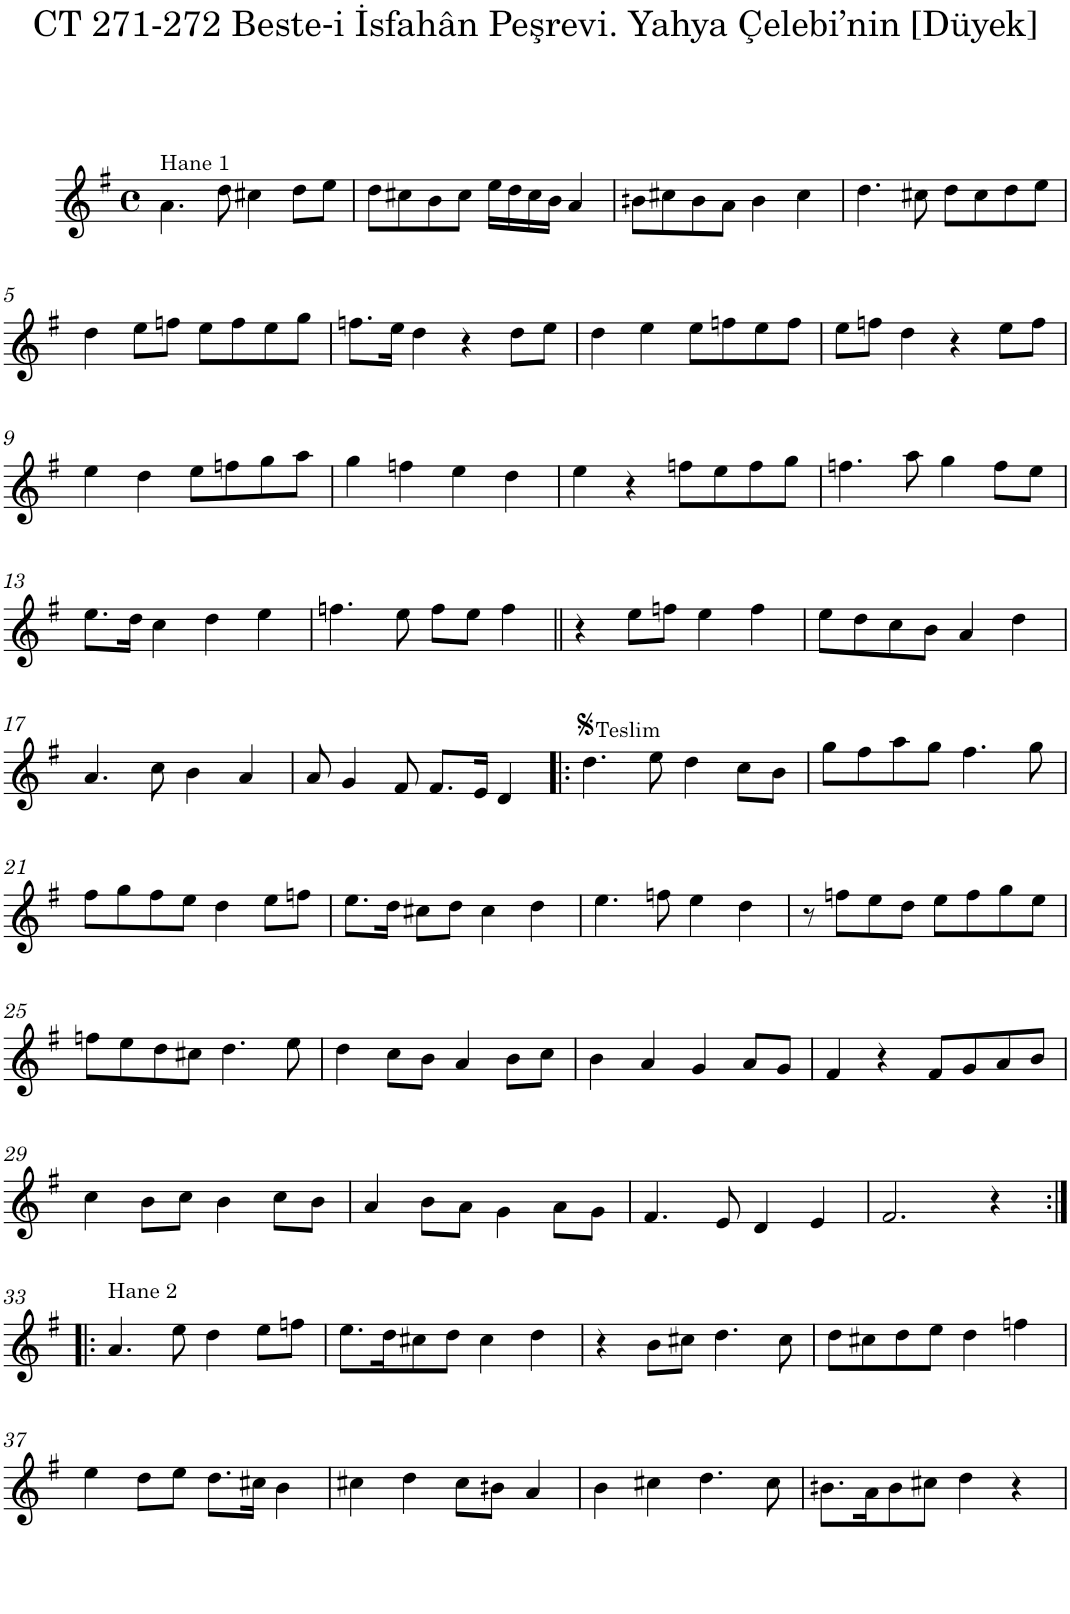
**kern
*part1
*staff1
*I"Piano
*I'Pno.
*clefG2
*k[f#]
*M4/4
*met(c)
=1
!LO:TX:a:t=Hane 1
4.a\
8dd\
4cc#X\
8dd\L
8ee\J
=2
8dd\L
8cc#X\
8b\
8cc#\J
16ee\LL
16dd\
16cc#\
16b\JJ
4a/
=3
8bn\L
8cc#X\
8b\
8a\J
4b\
4cc#\
=4
4.dd\
8cc#X\
8dd\L
8cc#\
8dd\
8ee\J
!!LO:LB:g=z
=5
4dd\
8ee\L
8ffn\J
8ee\L
8ff\
8ee\
8gg\J
=6
8.ffn\L
16ee\Jk
4dd\
4r
8dd\L
8ee\J
=7
4dd\
4ee\
8ee\L
8ffn\
8ee\
8ff\J
=8
8ee\L
8ffn\J
4dd\
4r
8ee\L
8ff\J
!!LO:LB:g=z
=9
4ee\
4dd\
8ee\L
8ffn\
8gg\
8aa\J
=10
4gg\
4ffn\
4ee\
4dd\
=11
4ee\
4r
8ffn\L
8ee\
8ff\
8gg\J
=12
4.ffn\
8aa\
4gg\
8ff\L
8ee\J
!!LO:LB:g=z
=13
8.ee\L
16dd\Jk
4cc\
4dd\
4ee\
=14
4.ffn\
8ee\
8ff\L
8ee\J
4ff\
=15||
4r
8ee\L
8ffn\J
4ee\
4ff\
=16
8ee\L
8dd\
8cc\
8b\J
4a/
4dd\
!!LO:LB:g=z
=17
4.a/
8cc\
4b\
4a/
=18
8a/
4g/
8f#/
8.f#/L
16e/Jk
4d/
=19!|:
!LO:TX:a:t=Teslim
4.dd\
8ee\
4dd\
8cc\L
8b\J
=20
8gg\L
8ff#\
8aa\
8gg\J
4.ff#\
8gg\
!!LO:LB:g=z
=21
8ff#\L
8gg\
8ff#\
8ee\J
4dd\
8ee\L
8ffn\J
=22
8.ee\L
16dd\Jk
8cc#X\L
8dd\J
4cc#\
4dd\
=23
4.ee\
8ffn\
4ee\
4dd\
=24
8r
8ffn\L
8ee\
8dd\J
8ee\L
8ff\
8gg\
8ee\J
!!LO:LB:g=z
=25
8ffn\L
8ee\
8dd\
8cc#X\J
4.dd\
8ee\
=26
4dd\
8cc\L
8b\J
4a/
8b\L
8cc\J
=27
4b\
4a/
4g/
8a/L
8g/J
=28
4f#/
4r
8f#/L
8g/
8a/
8b/J
!!LO:LB:g=z
=29
4cc\
8b\L
8cc\J
4b\
8cc\L
8b\J
=30
4a/
8b\L
8a\J
4g\
8a\L
8g\J
=31
4.f#/
8e/
4d/
4e/
=32
2.f#/
4r
!!LO:LB:g=z
=33:|!|:
!LO:TX:a:t=Hane 2
4.a/
8ee\
4dd\
8ee\L
8ffn\J
=34
8.ee\L
16dd\K
8cc#X\
8dd\J
4cc#\
4dd\
=35
4r
8b\L
8cc#X\J
4.dd\
8cc#\
=36
8dd\L
8cc#X\
8dd\
8ee\J
4dd\
4ffn\
!!LO:LB:g=z
=37
4ee\
8dd\L
8ee\J
8.dd\L
16cc#X\Jk
4b\
=38
4cc#X\
4dd\
8cc#\L
8bn\J
4a/
=39
4b\
4cc#X\
4.dd\
8cc#\
=40
8.bn\L
16a\K
8b\
8cc#X\J
4dd\
4r
=
*-
